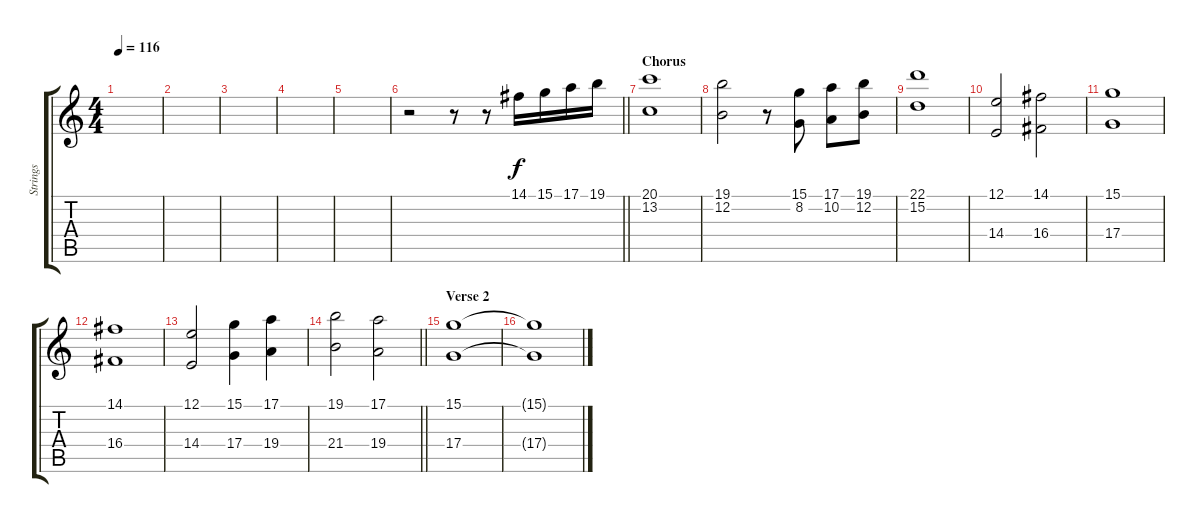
\track ("Strings" "Strings") {instrument stringensemble1}
\staff {score tabs}
\tuning (E4 B3 G3 D3 A2 E2) {hide}
\ts (4 4)
\tempo 116
\clef g2
\ks c
|
|
|
|
|
\barLineRight lightlight
r.2 r.8 r.8 14.1.16 15.1.16 17.1.16 19.1.16 |
\section ("" "Chorus")
(20.1 13.2).1 |
(19.1 12.2).2 r.8 (15.1 8.2).8 (17.1 10.2).8 (19.1 12.2).8 |
(22.1 15.2).1 |
(12.1 14.4).2 (14.1 16.4).2 |
(15.1 17.4).1 |
(14.1 16.4).1 |
(12.1 14.4).2 (15.1 17.4).4 (17.1 19.4).4 |
\barLineRight lightlight
(19.1 21.4).2 (17.1 19.4).2 |
\section ("" "Verse 2")
(15.1 17.4).1 |
(15.1{t} 17.4{t}).1
